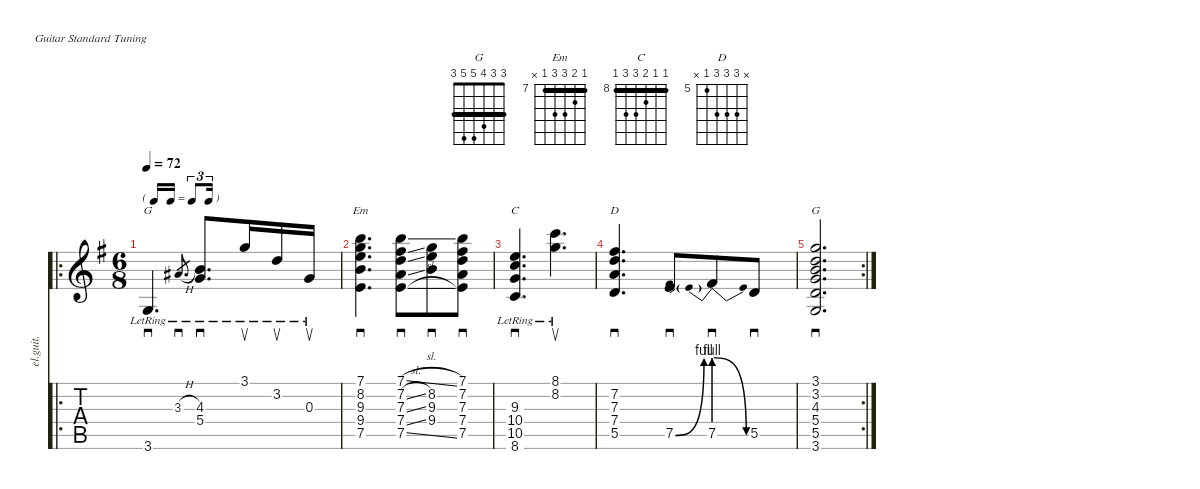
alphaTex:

\defaultSystemsLayout 4
\hideDynamics
\bracketExtendMode nobrackets
\track ("Clean Guitar" "el.guit.") {defaultSystemsLayout 5 instrument electricguitarclean}
\staff {score tabs}
\tuning (E4 B3 G3 D3 A2 E2)
\chord ("G" 3 3 4 5 5 3) {showfingering false barre (3 3)}
\chord ("Em" 7 8 9 9 7 x) {firstfret 7 showfingering false barre 7}
\chord ("C" 8 8 9 10 10 8) {firstfret 8 showfingering false barre (8 8)}
\chord ("D" x 7 7 7 5 x) {firstfret 5 showfingering false}
\ro
\ts (6 8)
\beaming (8 3 3)
\tf triplet16th
\tempo 72
\clef g2
\scale
0.475513
\ks g
3.6{lr acc forcenatural}.4{d sd ch "G" dy mf instrument electricguitarclean beam Up} 3.3{h lr acc #}.8{d sd gr beam Up} (5.4{lr acc forcenatural} 4.3{lr acc forcenatural}).8{d sd beam Up} 3.1{lr acc forcenatural}.16{su beam Up} 3.2{lr acc forcenatural}.16{su beam Up} 0.3{lr acc forcenatural}.16{su beam Up} |
\scale
0.305226 (7.5{acc forcenatural} 9.4{acc forcenatural} 9.3{acc forcenatural} 8.2{acc forcenatural} 7.1{acc forcenatural}).4{d sd ch "Em" beam Down} (7.1{sl acc forcenatural} 7.2{sl acc #} 7.3{sl acc forcenatural} 7.4{sl acc forcenatural} 7.5{sl acc forcenatural}).8{sd beam Down} (9.4{acc forcenatural} 9.3{acc forcenatural} 8.2{acc forcenatural}).8{sd beam Down} (7.1{acc forcenatural} 7.2{acc #} 7.3{acc forcenatural} 7.4{acc forcenatural} 7.5{acc forcenatural}).8{sd beam Down} |
(8.6{lr acc forcenatural} 10.5{lr acc forcenatural} 10.4{lr acc forcenatural} 9.3{lr acc forcenatural}).4{d sd ch "C" beam Up} (8.1{lr acc forcenatural} 8.2{lr acc forcenatural}).4{d su beam Down} |
(5.5{acc forcenatural} 7.4{acc forcenatural} 7.3{acc forcenatural} 7.2{acc #}).4{d sd ch "D" beam Up} 7.5{be (bend 0 0 15 4) acc forcenatural}.8{sd beam Up} 7.5{be (prebendrelease 0 4 15 0)}.8{sd beam Up} 5.5{acc forcenatural}.8{sd beam Up} |
\rc 2
(3.6{acc forcenatural} 5.5{acc forcenatural} 5.4{acc forcenatural} 4.3{acc forcenatural} 3.2{acc forcenatural} 3.1{acc forcenatural}).2{d sd ch "G" beam Up}
